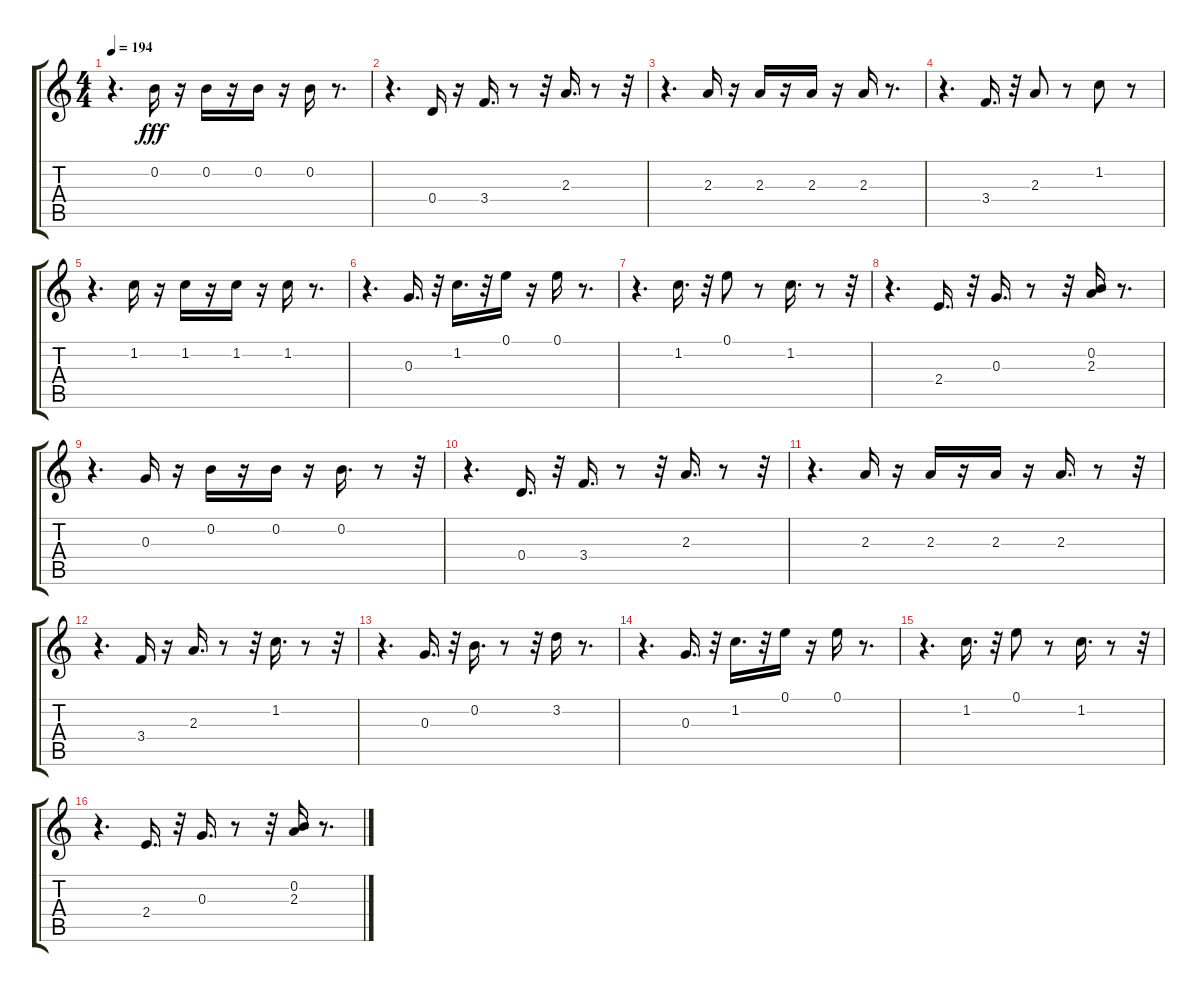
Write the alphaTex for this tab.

\track "" {instrument electricguitarmuted}
\staff {score tabs}
\tuning (E4 B3 G3 D3 A2 E2) {hide}
\ts (4 4)
\tempo 194
\clef g2
\ks c
r.4{d dy fff} 0.2.16 r.16 0.2.16 r.16 0.2.16 r.16 0.2.16 r.8{d} |
r.4{d} 0.4.16 r.16 3.4.16{d} r.8 r.32 2.3.16{d} r.8 r.32 |
r.4{d} 2.3.16 r.16 2.3.16 r.16 2.3.16 r.16 2.3.16 r.8{d} |
r.4{d} 3.4.16{d} r.32 2.3.8 r.8 1.2.8 r.8 |
r.4{d} 1.2.16 r.16 1.2.16 r.16 1.2.16 r.16 1.2.16 r.8{d} |
r.4{d} 0.3.16{d} r.32 1.2.16{d} r.32 0.1.16 r.16 0.1.16 r.8{d} |
r.4{d} 1.2.16{d} r.32 0.1.8 r.8 1.2.16{d} r.8 r.32 |
r.4{d} 2.4.16{d} r.32 0.3.16{d} r.8 r.32 (0.2 2.3).16 r.8{d} |
r.4{d} 0.3.16 r.16 0.2.16 r.16 0.2.16 r.16 0.2.16{d} r.8 r.32 |
r.4{d} 0.4.16{d} r.32 3.4.16{d} r.8 r.32 2.3.16{d} r.8 r.32 |
r.4{d} 2.3.16 r.16 2.3.16 r.16 2.3.16 r.16 2.3.16{d} r.8 r.32 |
r.4{d} 3.4.16 r.16 2.3.16{d} r.8 r.32 1.2.16{d} r.8 r.32 |
r.4{d} 0.3.16{d} r.32 0.2.16{d} r.8 r.32 3.2.16 r.8{d} |
r.4{d} 0.3.16{d} r.32 1.2.16{d} r.32 0.1.16 r.16 0.1.16 r.8{d} |
r.4{d} 1.2.16{d} r.32 0.1.8 r.8 1.2.16{d} r.8 r.32 |
r.4{d} 2.4.16{d} r.32 0.3.16{d} r.8 r.32 (0.2 2.3).16 r.8{d}
